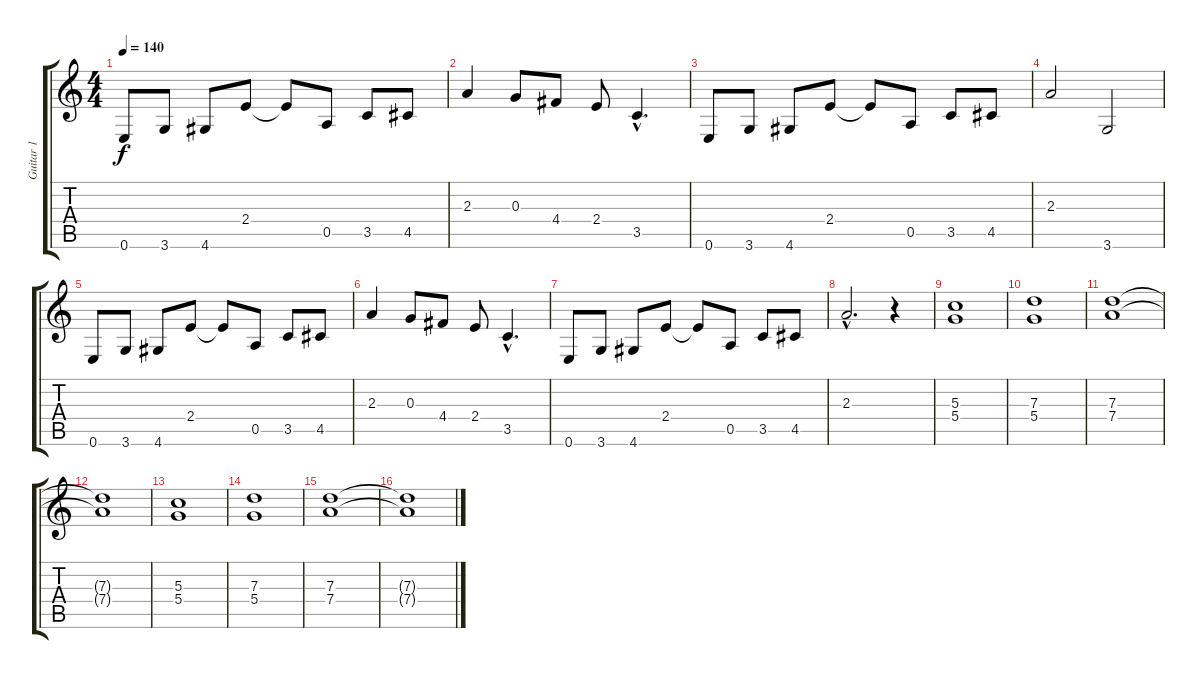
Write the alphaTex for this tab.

\track ("Guitar 1" "Guitar 1") {instrument distortionguitar}
\staff {score tabs}
\tuning (E4 B3 G3 D3 A2 E2) {hide}
\ts (4 4)
\tempo 140
\clef g2
\ks c
0.6.8{dy f} 3.6.8 4.6.8 2.4.8 2.4{t}.8 0.5.8 3.5.8 4.5.8 |
2.3.4 0.3.8 4.4.8 2.4.8 3.5{hac}.4{d} |
0.6.8 3.6.8 4.6.8 2.4.8 2.4{t}.8 0.5.8 3.5.8 4.5.8 |
2.3.2 3.6.2 |
0.6.8 3.6.8 4.6.8 2.4.8 2.4{t}.8 0.5.8 3.5.8 4.5.8 |
2.3.4 0.3.8 4.4.8 2.4.8 3.5{hac}.4{d} |
0.6.8 3.6.8 4.6.8 2.4.8 2.4{t}.8 0.5.8 3.5.8 4.5.8 |
2.3{hac}.2{d} r.4 |
(5.3 5.4).1 |
(7.3 5.4).1 |
(7.3 7.4).1 |
(7.3{t} 7.4{t}).1 |
(5.3 5.4).1 |
(7.3 5.4).1 |
(7.3 7.4).1 |
(7.3{t} 7.4{t}).1
